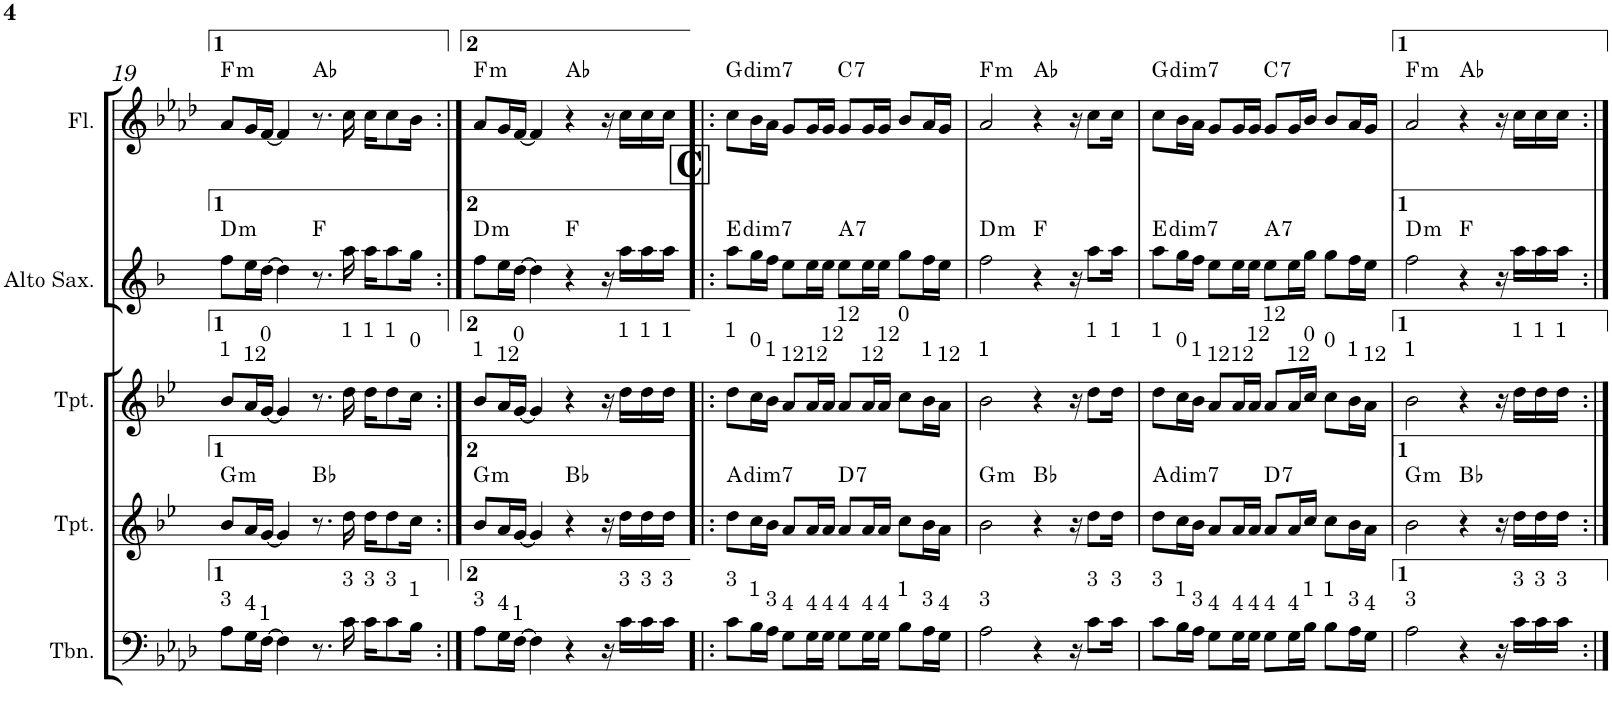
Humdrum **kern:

**kern	**kern	**harte	**kern	**kern	**harte	**kern	**harte
*part5	*part4	*part4	*part3	*part2	*part2	*part1	*part1
*staff5	*staff4	*	*staff3	*staff2	*	*staff1	*
*I"C clavF	*I"Bb	*	*I"Bb - Pirata	*I"Eb	*	*I"C clavG	*
!!LO:PB:g=z
*clefF4	*clefG2	*	*clefG2	*clefG2	*	*clefG2	*
*	*Trd1c2	*	*Trd1c2	*Trd5c9	*	*	*
*k[b-e-a-d-]	*k[b-e-]	*	*k[b-e-]	*k[b-]	*	*k[b-e-a-d-]	*
*f:	*g:	*	*g:	*d:	*	*f:	*
*M4/4	*M4/4	*	*M4/4	*M4/4	*	*M4/4	*
=19	=19	=19	=19	=19	=19	=19	=19
!	!	!	!LO:TX:a:t=1	!	!	!	!
!LO:TX:a:t=3	!	!LO:H:kt=m	!	!	!LO:H:kt=m	!	!LO:H:kt=m
8A-\L	8b-/L	G:min	8b-/L	8ff\L	D:min	8a-/L	F:min
!	!	!	!LO:TX:a:t=12	!	!	!	!
!LO:TX:a:t=4	!	!	!	!	!	!	!
16G\L	16a/L	.	16a/L	16ee\L	.	16g/L	.
!	!	!	!LO:TX:a:t=0	!	!	!	!
!LO:TX:a:t=1	!	!	!	!	!	!	!
[>16F\JJ	[<16g/JJ	.	[<16g/JJ	[>16dd\JJ	.	[<16f/JJ	.
4F\]	4g/]	.	4g/]	4dd\]	.	4f/]	.
8.r	8.r	Bb:maj	8.r	8.r	F:maj	8.r	Ab:maj
!	!	!	!LO:TX:a:t=1	!	!	!	!
!LO:TX:a:t=3	!	!	!	!	!	!	!
16c\	16dd\	.	16dd\	16aa\	.	16cc\	.
!	!	!	!LO:TX:a:t=1	!	!	!	!
!LO:TX:a:t=3	!	!	!	!	!	!	!
16c\KL	16dd\KL	.	16dd\KL	16aa\KL	.	16cc\KL	.
!	!	!	!LO:TX:a:t=1	!	!	!	!
!LO:TX:a:t=3	!	!	!	!	!	!	!
8c\	8dd\	.	8dd\	8aa\	.	8cc\	.
!	!	!	!LO:TX:a:t=0	!	!	!	!
!LO:TX:a:t=1	!	!	!	!	!	!	!
16B-\Jk	16cc\Jk	.	16cc\Jk	16gg\Jk	.	16b-\Jk	.
=20:|!	=20:|!	=20:|!	=20:|!	=20:|!	=20:|!	=20:|!	=20:|!
!	!	!	!LO:TX:a:t=1	!	!	!	!
!LO:TX:a:t=3	!	!LO:H:kt=m	!	!	!LO:H:kt=m	!	!LO:H:kt=m
8A-\L	8b-/L	G:min	8b-/L	8ff\L	D:min	8a-/L	F:min
!	!	!	!LO:TX:a:t=12	!	!	!	!
!LO:TX:a:t=4	!	!	!	!	!	!	!
16G\L	16a/L	.	16a/L	16ee\L	.	16g/L	.
!	!	!	!LO:TX:a:t=0	!	!	!	!
!LO:TX:a:t=1	!	!	!	!	!	!	!
[>16F\JJ	[<16g/JJ	.	[<16g/JJ	[>16dd\JJ	.	[<16f/JJ	.
4F\]	4g/]	.	4g/]	4dd\]	.	4f/]	.
4r	4r	Bb:maj	4r	4r	F:maj	4r	Ab:maj
16r	16r	.	16r	16r	.	16r	.
!	!	!	!LO:TX:a:t=1	!	!	!	!
!LO:TX:a:t=3	!	!	!	!	!	!	!
16c\LL	16dd\LL	.	16dd\LL	16aa\LL	.	16cc\LL	.
!	!	!	!LO:TX:a:t=1	!	!	!	!
!LO:TX:a:t=3	!	!	!	!	!	!	!
16c\	16dd\	.	16dd\	16aa\	.	16cc\	.
!	!	!	!LO:TX:a:t=1	!	!	!	!
!LO:TX:a:t=3	!	!	!	!	!	!	!
16c\JJ	16dd\JJ	.	16dd\JJ	16aa\JJ	.	16cc\JJ	.
!!LO:REH:place=s1:b:B:cj:fs=18.5691:t=C
=21!|:	=21!|:	=21!|:	=21!|:	=21!|:	=21!|:	=21!|:	=21!|:
!	!	!	!LO:TX:a:t=1	!	!	!	!
!LO:TX:a:t=3	!	!LO:H:kt=dim7	!	!	!LO:H:kt=dim7	!	!LO:H:kt=dim7
8c\L	8dd\L	A:dim7	8dd\L	8aa\L	E:dim7	8cc\L	G:dim7
!	!	!	!LO:TX:a:t=0	!	!	!	!
!LO:TX:a:t=1	!	!	!	!	!	!	!
16B-\L	16cc\L	.	16cc\L	16gg\L	.	16b-\L	.
!	!	!	!LO:TX:a:t=1	!	!	!	!
!LO:TX:a:t=3	!	!	!	!	!	!	!
16A-\JJ	16b-\JJ	.	16b-\JJ	16ff\JJ	.	16a-\JJ	.
!	!	!	!LO:TX:a:t=12	!	!	!	!
!LO:TX:a:t=4	!	!	!	!	!	!	!
8G\L	8a/L	.	8a/L	8ee\L	.	8g/L	.
!	!	!	!LO:TX:a:t=12	!	!	!	!
!LO:TX:a:t=4	!	!	!	!	!	!	!
16G\L	16a/L	.	16a/L	16ee\L	.	16g/L	.
!	!	!	!LO:TX:a:t=12	!	!	!	!
!LO:TX:a:t=4	!	!	!	!	!	!	!
16G\JJ	16a/JJ	.	16a/JJ	16ee\JJ	.	16g/JJ	.
!	!	!	!LO:TX:a:t=12	!	!	!	!
!LO:TX:a:t=4	!	!LO:H:kt=7	!	!	!LO:H:kt=7	!	!LO:H:kt=7
8G\L	8a/L	D:7	8a/L	8ee\L	A:7	8g/L	C:7
!	!	!	!LO:TX:a:t=12	!	!	!	!
!LO:TX:a:t=4	!	!	!	!	!	!	!
16G\L	16a/L	.	16a/L	16ee\L	.	16g/L	.
!	!	!	!LO:TX:a:t=12	!	!	!	!
!LO:TX:a:t=4	!	!	!	!	!	!	!
16G\JJ	16a/JJ	.	16a/JJ	16ee\JJ	.	16g/JJ	.
!	!	!	!LO:TX:a:t=0	!	!	!	!
!LO:TX:a:t=1	!	!	!	!	!	!	!
8B-\L	8cc\L	.	8cc\L	8gg\L	.	8b-/L	.
!	!	!	!LO:TX:a:t=1	!	!	!	!
!LO:TX:a:t=3	!	!	!	!	!	!	!
16A-\L	16b-\L	.	16b-\L	16ff\L	.	16a-/L	.
!	!	!	!LO:TX:a:t=12	!	!	!	!
!LO:TX:a:t=4	!	!	!	!	!	!	!
16G\JJ	16a\JJ	.	16a\JJ	16ee\JJ	.	16g/JJ	.
=22	=22	=22	=22	=22	=22	=22	=22
!	!	!	!LO:TX:a:t=1	!	!	!	!
!LO:TX:a:t=3	!	!LO:H:kt=m	!	!	!LO:H:kt=m	!	!LO:H:kt=m
2A-\	2b-\	G:min	2b-\	2ff\	D:min	2a-/	F:min
4r	4r	Bb:maj	4r	4r	F:maj	4r	Ab:maj
16r	16r	.	16r	16r	.	16r	.
!	!	!	!LO:TX:a:t=1	!	!	!	!
!LO:TX:a:t=3	!	!	!	!	!	!	!
8c\L	8dd\L	.	8dd\L	8aa\L	.	8cc\L	.
!	!	!	!LO:TX:a:t=1	!	!	!	!
!LO:TX:a:t=3	!	!	!	!	!	!	!
16c\Jk	16dd\Jk	.	16dd\Jk	16aa\Jk	.	16cc\Jk	.
=23	=23	=23	=23	=23	=23	=23	=23
!	!	!	!LO:TX:a:t=1	!	!	!	!
!LO:TX:a:t=3	!	!LO:H:kt=dim7	!	!	!LO:H:kt=dim7	!	!LO:H:kt=dim7
8c\L	8dd\L	A:dim7	8dd\L	8aa\L	E:dim7	8cc\L	G:dim7
!	!	!	!LO:TX:a:t=0	!	!	!	!
!LO:TX:a:t=1	!	!	!	!	!	!	!
16B-\L	16cc\L	.	16cc\L	16gg\L	.	16b-\L	.
!	!	!	!LO:TX:a:t=1	!	!	!	!
!LO:TX:a:t=3	!	!	!	!	!	!	!
16A-\JJ	16b-\JJ	.	16b-\JJ	16ff\JJ	.	16a-\JJ	.
!	!	!	!LO:TX:a:t=12	!	!	!	!
!LO:TX:a:t=4	!	!	!	!	!	!	!
8G\L	8a/L	.	8a/L	8ee\L	.	8g/L	.
!	!	!	!LO:TX:a:t=12	!	!	!	!
!LO:TX:a:t=4	!	!	!	!	!	!	!
16G\L	16a/L	.	16a/L	16ee\L	.	16g/L	.
!	!	!	!LO:TX:a:t=12	!	!	!	!
!LO:TX:a:t=4	!	!	!	!	!	!	!
16G\JJ	16a/JJ	.	16a/JJ	16ee\JJ	.	16g/JJ	.
!	!	!	!LO:TX:a:t=12	!	!	!	!
!LO:TX:a:t=4	!	!LO:H:kt=7	!	!	!LO:H:kt=7	!	!LO:H:kt=7
8G\L	8a/L	D:7	8a/L	8ee\L	A:7	8g/L	C:7
!	!	!	!LO:TX:a:t=12	!	!	!	!
!LO:TX:a:t=4	!	!	!	!	!	!	!
16G\L	16a/L	.	16a/L	16ee\L	.	16g/L	.
!	!	!	!LO:TX:a:t=0	!	!	!	!
!LO:TX:a:t=1	!	!	!	!	!	!	!
16B-\JJ	16cc/JJ	.	16cc/JJ	16gg\JJ	.	16b-/JJ	.
!	!	!	!LO:TX:a:t=0	!	!	!	!
!LO:TX:a:t=1	!	!	!	!	!	!	!
8B-\L	8cc\L	.	8cc\L	8gg\L	.	8b-/L	.
!	!	!	!LO:TX:a:t=1	!	!	!	!
!LO:TX:a:t=3	!	!	!	!	!	!	!
16A-\L	16b-\L	.	16b-\L	16ff\L	.	16a-/L	.
!	!	!	!LO:TX:a:t=12	!	!	!	!
!LO:TX:a:t=4	!	!	!	!	!	!	!
16G\JJ	16a\JJ	.	16a\JJ	16ee\JJ	.	16g/JJ	.
=24	=24	=24	=24	=24	=24	=24	=24
!	!	!	!LO:TX:a:t=1	!	!	!	!
!LO:TX:a:t=3	!	!LO:H:kt=m	!	!	!LO:H:kt=m	!	!LO:H:kt=m
2A-\	2b-\	G:min	2b-\	2ff\	D:min	2a-/	F:min
4r	4r	Bb:maj	4r	4r	F:maj	4r	Ab:maj
16r	16r	.	16r	16r	.	16r	.
!	!	!	!LO:TX:a:t=1	!	!	!	!
!LO:TX:a:t=3	!	!	!	!	!	!	!
16c\LL	16dd\LL	.	16dd\LL	16aa\LL	.	16cc\LL	.
!	!	!	!LO:TX:a:t=1	!	!	!	!
!LO:TX:a:t=3	!	!	!	!	!	!	!
16c\	16dd\	.	16dd\	16aa\	.	16cc\	.
!	!	!	!LO:TX:a:t=1	!	!	!	!
!LO:TX:a:t=3	!	!	!	!	!	!	!
16c\JJ	16dd\JJ	.	16dd\JJ	16aa\JJ	.	16cc\JJ	.
=:|!	=:|!	=:|!	=:|!	=:|!	=:|!	=:|!	=:|!
*-	*-	*-	*-	*-	*-	*-	*-
